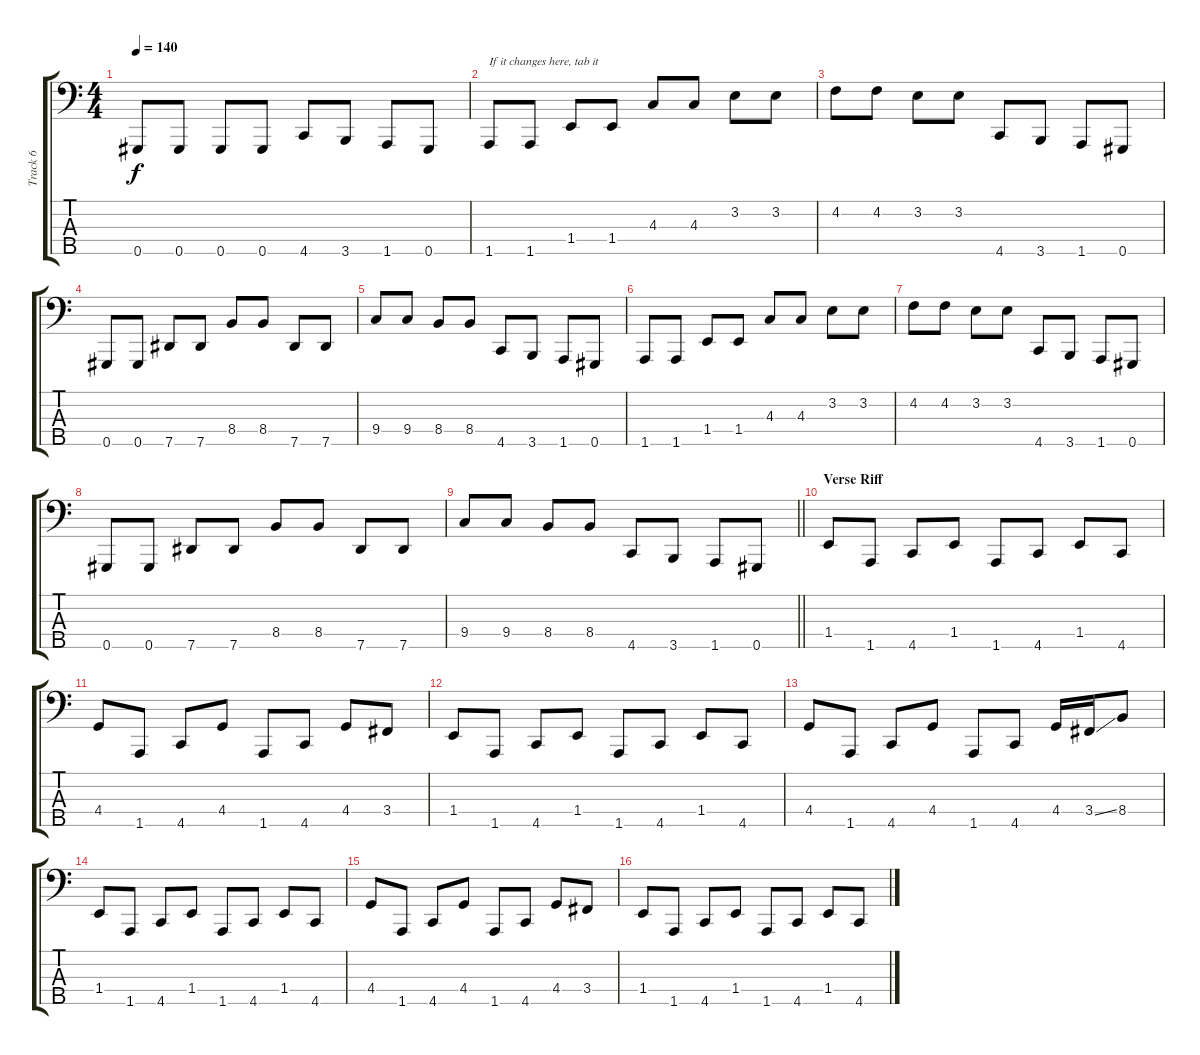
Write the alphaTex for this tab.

\track ("Track 6" "Track 6") {instrument electricbasspick}
\staff {score tabs}
\tuning (Gb2 Db2 Ab1 Eb1 Ab0) {hide}
\ts (4 4)
\tempo 140
\clef f4
\ks c
0.5.8{dy f} 0.5.8 0.5.8 0.5.8 4.5.8 3.5.8 1.5.8 0.5.8 |
1.5.8{txt "If it changes here, tab it"} 1.5.8 1.4.8 1.4.8 4.3.8 4.3.8 3.2.8 3.2.8 |
4.2.8 4.2.8 3.2.8 3.2.8 4.5.8 3.5.8 1.5.8 0.5.8 |
0.5.8 0.5.8 7.5.8 7.5.8 8.4.8 8.4.8 7.5.8 7.5.8 |
9.4.8 9.4.8 8.4.8 8.4.8 4.5.8 3.5.8 1.5.8 0.5.8 |
1.5.8 1.5.8 1.4.8 1.4.8 4.3.8 4.3.8 3.2.8 3.2.8 |
4.2.8 4.2.8 3.2.8 3.2.8 4.5.8 3.5.8 1.5.8 0.5.8 |
0.5.8 0.5.8 7.5.8 7.5.8 8.4.8 8.4.8 7.5.8 7.5.8 |
\barLineRight lightlight
9.4.8 9.4.8 8.4.8 8.4.8 4.5.8 3.5.8 1.5.8 0.5.8 |
\section ("" "Verse Riff")
1.4.8 1.5.8 4.5.8 1.4.8 1.5.8 4.5.8 1.4.8 4.5.8 |
4.4.8 1.5.8 4.5.8 4.4.8 1.5.8 4.5.8 4.4.8 3.4.8 |
1.4.8 1.5.8 4.5.8 1.4.8 1.5.8 4.5.8 1.4.8 4.5.8 |
4.4.8 1.5.8 4.5.8 4.4.8 1.5.8 4.5.8 4.4.16 3.4{ss}.16 8.4.8 |
1.4.8 1.5.8 4.5.8 1.4.8 1.5.8 4.5.8 1.4.8 4.5.8 |
4.4.8 1.5.8 4.5.8 4.4.8 1.5.8 4.5.8 4.4.8 3.4.8 |
1.4.8 1.5.8 4.5.8 1.4.8 1.5.8 4.5.8 1.4.8 4.5.8
